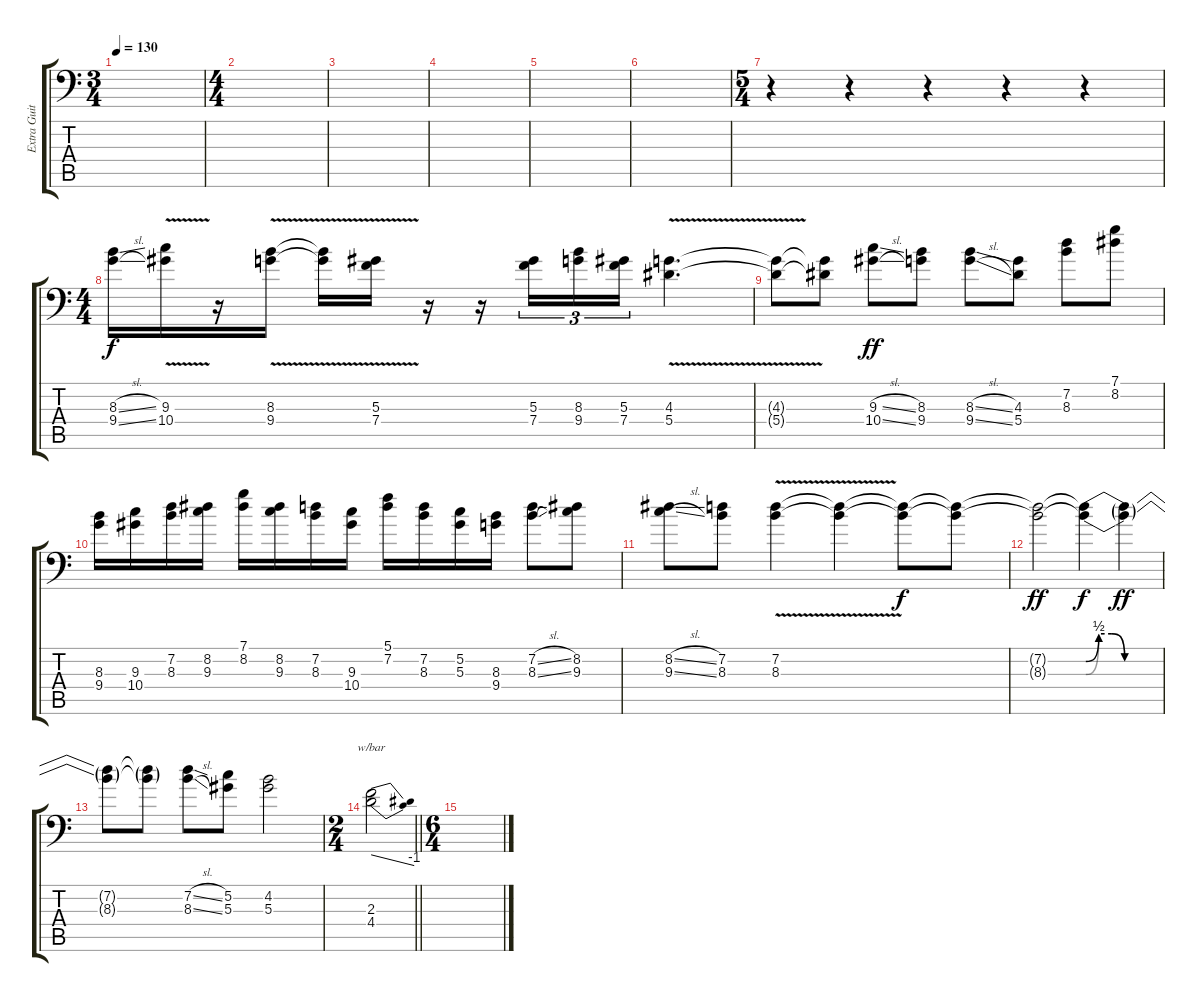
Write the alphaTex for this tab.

\track ("Extra Guitar" "Extra Guit") {instrument electricguitarclean}
\staff {score tabs}
\tuning (C4 G3 Eb3 Bb2 D2 G1) {hide}
\ts (3 4)
\tempo 130
\clef f4
\ks c
|
\ts (4 4)
|
|
|
|
|
\ts (5 4)
r.4 r.4 r.4 r.4 r.4 |
\ts (4 4)
(8.3{sl} 9.4{sl}).16{volume 11 instrument overdrivenguitar} (9.3{v} 10.4).16 r.16 (8.3{v} 9.4).16 (8.3{t} 9.4{t}).16 (5.3{v} 7.4).16 r.16 r.16 (5.3 7.4).16{tu (3 2)} (8.3 9.4).16{tu (3 2)} (5.3 7.4).16{tu (3 2)} (4.3{v} 5.4{v}).4{d} |
(4.3{t} 5.4{t}).8 (4.3{t} 5.4{t}).8 (9.3{sl} 10.4{sl}).8{dy ff} (8.3 9.4).8 (8.3{sl} 9.4{sl}).8 (4.3 5.4).8 (7.2 8.3).8 (7.1 8.2).8 |
(8.3 9.4).16 (9.3 10.4).16 (7.2 8.3).16 (8.2 9.3).16 (7.1 8.2).16 (8.2 9.3).16 (7.2 8.3).16 (9.3 10.4).16 (5.1 7.2).16 (7.2 8.3).16 (5.2 5.3).16 (8.3 9.4).16 (7.2{sl} 8.3{sl}).8 (8.2 9.3).8 |
(8.2{sl} 9.3{sl}).8 (7.2 8.3).8 (7.2{v} 8.3).4 (7.2{t} 8.3{t}).4 (7.2{t} 8.3{t}).8{dy f} (7.2{t} 8.3{t}).8 |
(7.2{t} 8.3{t}).2{dy ff} (7.2{be (custom 0 0 10 2 20 2 30 0 60 0) t} 8.3{be (custom 0 0 10 2 20 2 30 0 60 0) t}).4{dy f} (7.2{t} 8.3{t}).4{dy ff} |
(7.2{t} 8.3{t}).8 (7.2{t} 8.3{t}).8 (7.2{sl} 8.3{sl}).8 (5.2 5.3).8 (4.2 5.3).2 |
\ts (2 4)
\barLineRight lightlight
(2.3 4.4).2{tbe (dive default 0 0 60 -4)} |
\ts (6 4)
